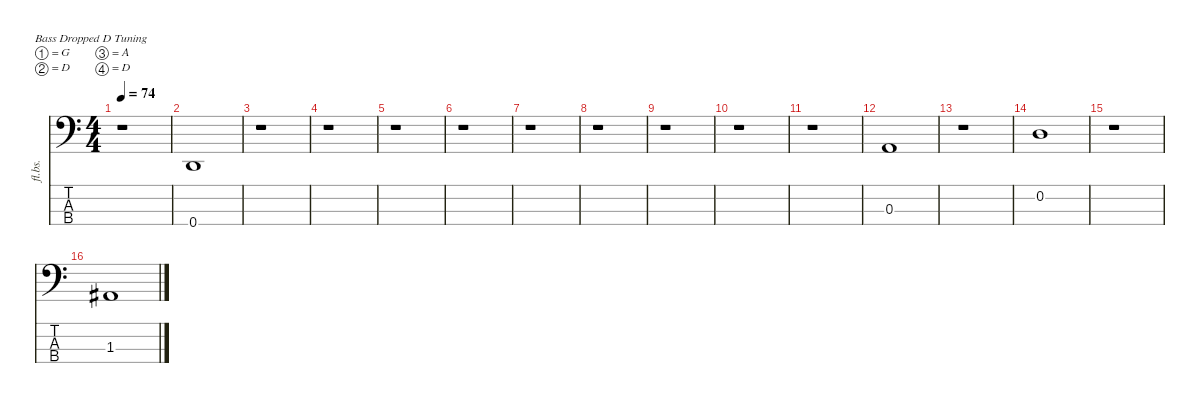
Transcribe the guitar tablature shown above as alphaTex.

\defaultSystemsLayout 4
\hideDynamics
\bracketExtendMode nobrackets
\otherSystemsTrackNameOrientation horizontal
\track ("Bass" "fl.bs.") {instrument fretlessbass}
\staff {score tabs}
\tuning (G2 D2 A1 D1)
\ts (4 4)
\tempo 74
\clef f4
\ks c
r.1{dy f} |
0.4.1 |
r.1 |
r.1 |
r.1 |
r.1 |
r.1 |
r.1 |
r.1 |
r.1 |
r.1 |
0.3.1 |
r.1 |
0.2.1 |
r.1 |
1.3{acc #}.1
